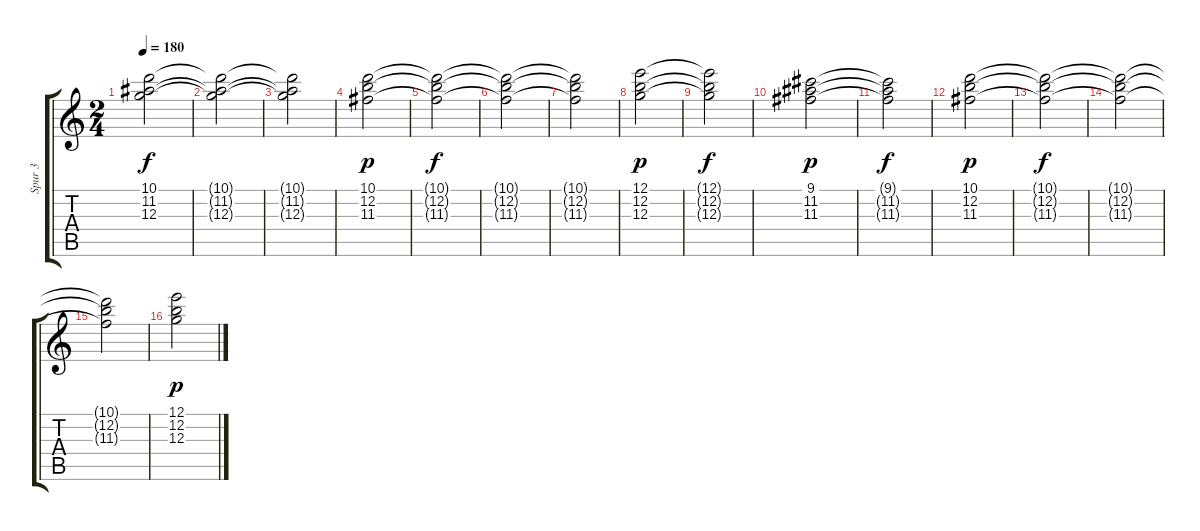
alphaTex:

\track ("Spur 3" "Spur 3") {instrument acousticguitarnylon}
\staff {score tabs}
\tuning (E4 B3 G3 D3 A2 E2) {hide}
\ts (2 4)
\tempo 180
\clef g2
\ks c
(10.1{t} 11.2{t} 12.3{t}).2{dy f} |
(10.1{t} 11.2{t} 12.3{t}).2 |
(10.1{t} 11.2{t} 12.3{t}).2 |
(10.1 12.2 11.3).2{dy p} |
(10.1{t} 12.2{t} 11.3{t}).2{dy f} |
(10.1{t} 12.2{t} 11.3{t}).2 |
(10.1{t} 12.2{t} 11.3{t}).2 |
(12.1 12.2 12.3).2{dy p} |
(12.1{t} 12.2{t} 12.3{t}).2{dy f} |
(9.1 11.2 11.3).2{dy p} |
(9.1{t} 11.2{t} 11.3{t}).2{dy f} |
(10.1 12.2 11.3).2{dy p} |
(10.1{t} 12.2{t} 11.3{t}).2{dy f} |
(10.1{t} 12.2{t} 11.3{t}).2 |
(10.1{t} 12.2{t} 11.3{t}).2 |
(12.1 12.2 12.3).2{dy p}
